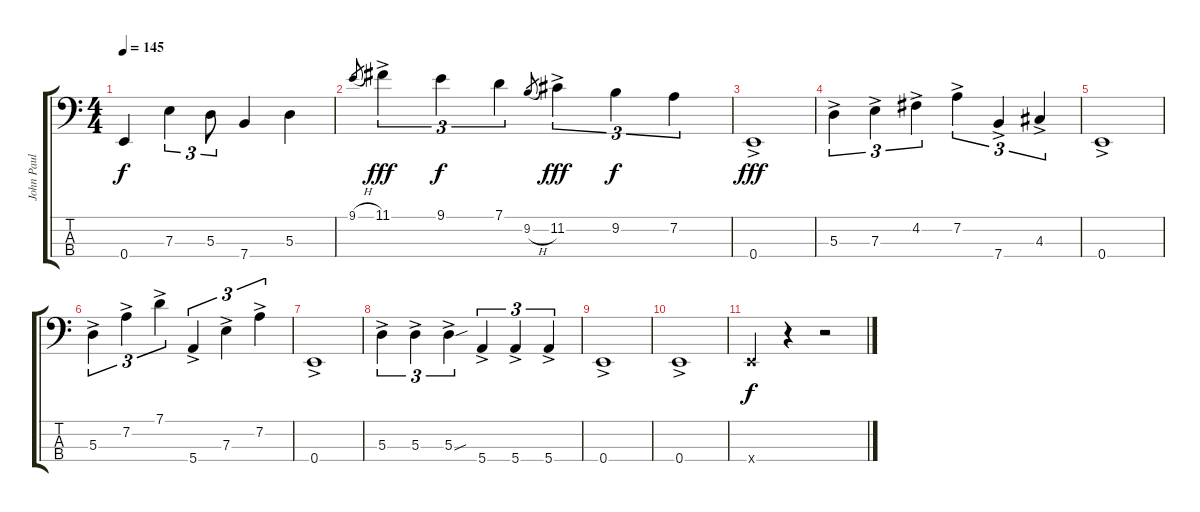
\track ("John Paul Jones - Bass Guitar" "John Paul ") {instrument electricbassfinger}
\staff {score tabs}
\tuning (G2 D2 A1 E1) {hide}
\ts (4 4)
\tempo 145
\clef f4
\ks c
0.4.4{dy f} 7.3.4{tu (3 2)} 5.3.8{tu (3 2)} 7.4.4 5.3.4 |
9.1{h}.8{gr} 11.1{ac}.4{tu (3 2) dy fff} 9.1.4{tu (3 2) dy f} 7.1.4{tu (3 2)} 9.2{h}.8{gr} 11.2{ac}.4{tu (3 2) dy fff} 9.2.4{tu (3 2) dy f} 7.2.4{tu (3 2)} |
0.4{ac}.1{dy fff} |
5.3{ac}.4{tu (3 2)} 7.3{ac}.4{tu (3 2)} 4.2{ac}.4{tu (3 2)} 7.2{ac}.4{tu (3 2)} 7.4{ac}.4{tu (3 2)} 4.3{ac}.4{tu (3 2)} |
0.4{ac}.1 |
5.3{ac}.4{tu (3 2)} 7.2{ac}.4{tu (3 2)} 7.1{ac}.4{tu (3 2)} 5.4{ac}.4{tu (3 2)} 7.3{ac}.4{tu (3 2)} 7.2{ac}.4{tu (3 2)} |
0.4{ac}.1 |
5.3{ac}.4{tu (3 2)} 5.3{ac}.4{tu (3 2)} 5.3{sou ac}.4{tu (3 2)} 5.4{ac}.4{tu (3 2)} 5.4{ac}.4{tu (3 2)} 5.4{ac}.4{tu (3 2)} |
0.4{ac}.1 |
0.4{ac}.1 |
0.4{x}.4{dy f} r.4 r.2
